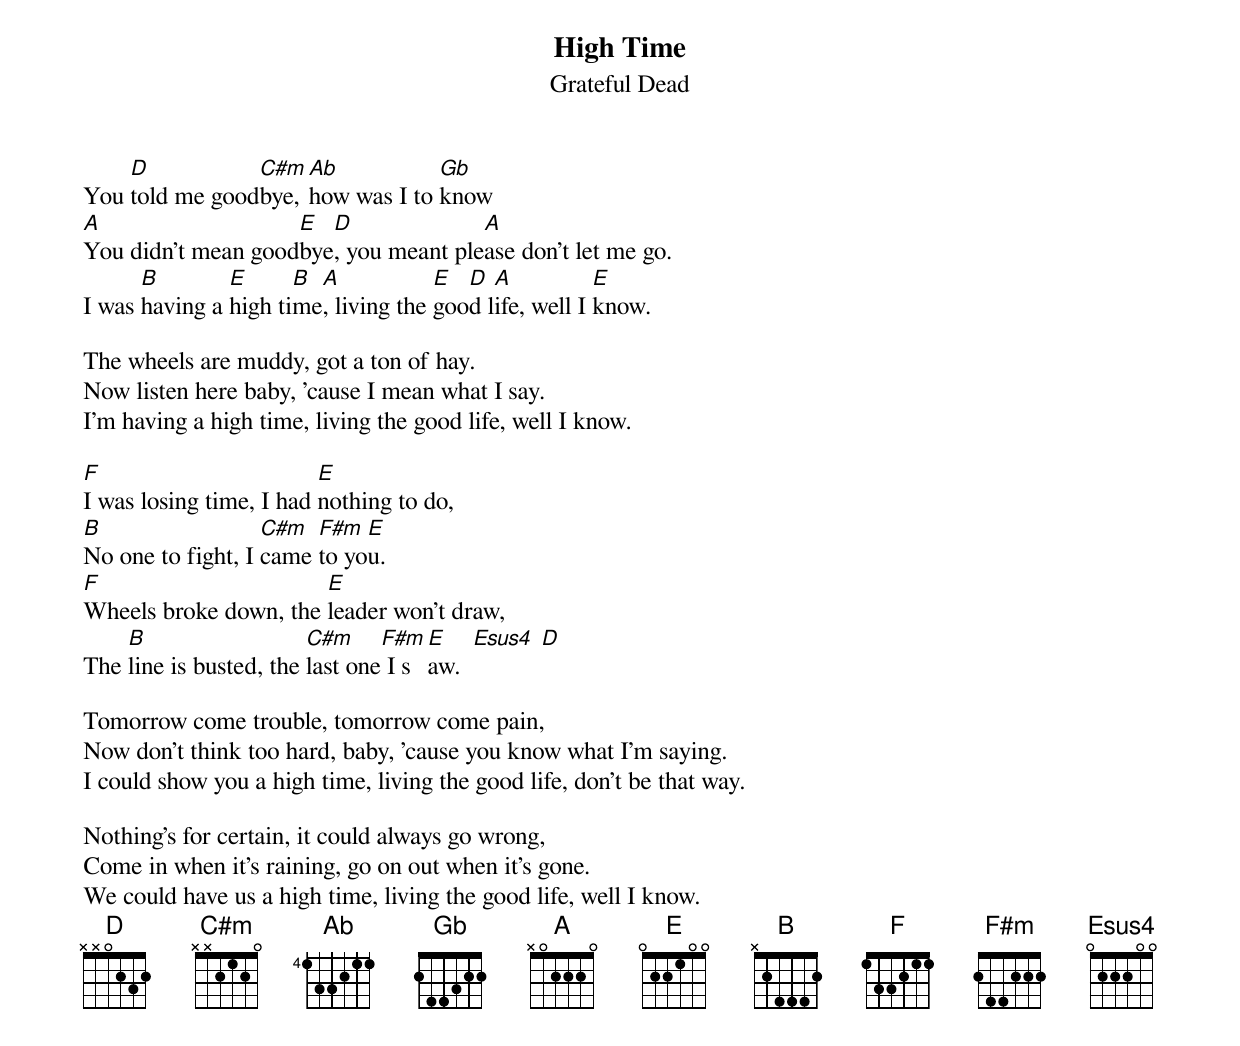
{t:High Time}
{st:Grateful Dead}

You [D]told me good[C#m]bye, [Ab]how was I to [Gb]know
[A]You didn't mean good[E]bye[D], you meant ple[A]ase don't let me go.
I was [B]having a [E]high ti[B]me[A], living the [E]goo[D]d l[A]ife, well I [E]know.

The wheels are muddy, got a ton of hay.
Now listen here baby, 'cause I mean what I say.
I'm having a high time, living the good life, well I know.

[F]I was losing time, I had [E]nothing to do,
[B]No one to fight, I [C#m]came [F#m]to yo[E]u.
[F]Wheels broke down, the [E]leader won't draw,
The [B]line is busted, the [C#m]last one[F#m] I s[E]aw.  [Esus4] [D]

Tomorrow come trouble, tomorrow come pain,
Now don't think too hard, baby, 'cause you know what I'm saying.
I could show you a high time, living the good life, don't be that way.

Nothing's for certain, it could always go wrong,
Come in when it's raining, go on out when it's gone.
We could have us a high time, living the good life, well I know.
